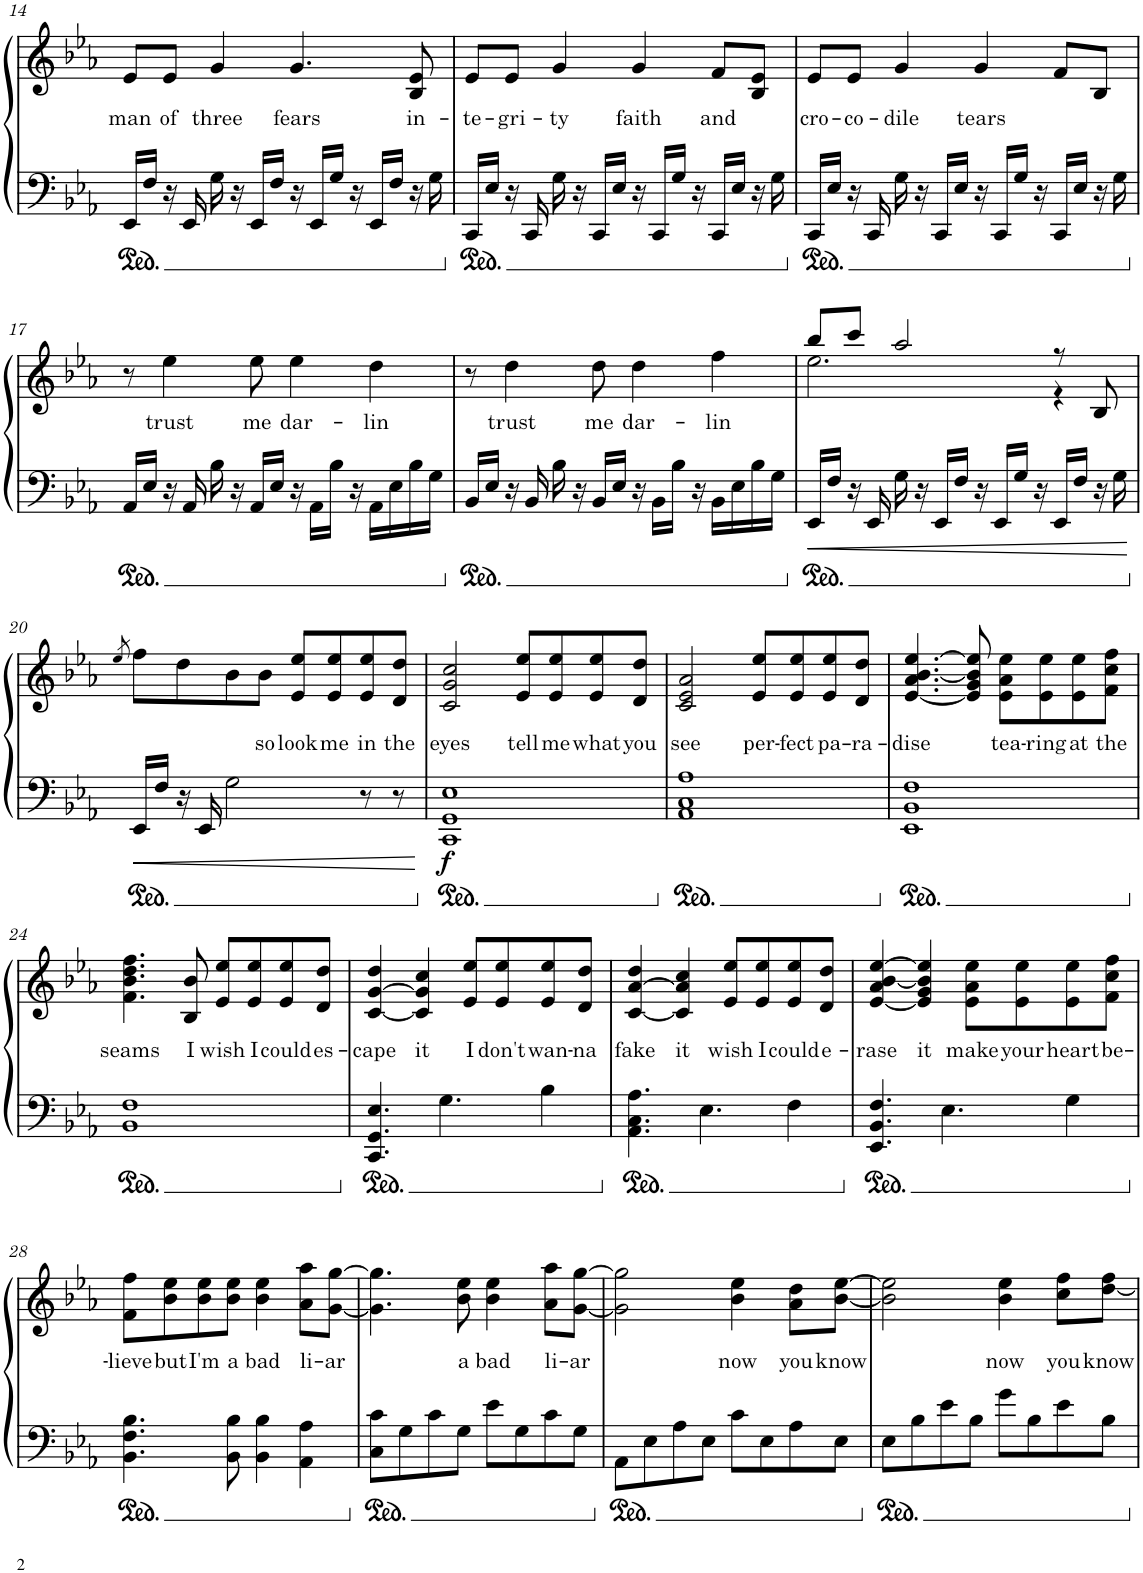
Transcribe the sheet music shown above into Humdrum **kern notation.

**kern	**kern	**text	**dynam
*part1	*part1	*part1	*part1
*staff2	*staff1	*staff1	*staff1/2
*I"Piano	*	*	*
*I'Pno.	*	*	*
!!LO:PB:g=z
*clefF4	*clefG2	*	*
*k[b-e-a-]	*k[b-e-a-]	*	*
*M4/4	*M4/4	*	*
=14	=14	=14	=14
!	!	!LO:LY:b	!
16EE-/LL	8e-/L	man	.
16F/JJ	.	.	.
!	!	!LO:LY:b	!
16r	8e-/J	of	.
16EE-/	.	.	.
!	!	!LO:LY:b	!
16G\	4g/	three	.
16r	.	.	.
16EE-/LL	.	.	.
16F/JJ	.	.	.
!	!	!LO:LY:b	!
16r	4.g/	fears	.
16EE-/LL	.	.	.
16G/JJ	.	.	.
16r	.	.	.
16EE-/LL	.	.	.
16F/JJ	.	.	.
!	!	!LO:LY:b	!
16r	8B-/ 8e-/	in-	.
16G\	.	.	.
=15	=15	=15	=15
!	!	!LO:LY:b	!
16CC/LL	8e-/L	-te-	.
16E-/JJ	.	.	.
!	!	!LO:LY:b	!
16r	8e-/J	-gri-	.
16CC/	.	.	.
!	!	!LO:LY:b	!
16G\	4g/	-ty	.
16r	.	.	.
16CC/LL	.	.	.
16E-/JJ	.	.	.
!	!	!LO:LY:b	!
16r	4g/	faith	.
16CC/LL	.	.	.
16G/JJ	.	.	.
16r	.	.	.
!	!	!LO:LY:b	!
16CC/LL	8f/L	and	.
16E-/JJ	.	.	.
16r	8B-/ 8e-/J	.	.
16G\	.	.	.
=16	=16	=16	=16
!	!	!LO:LY:b	!
16CC/LL	8e-/L	cro-	.
16E-/JJ	.	.	.
!	!	!LO:LY:b	!
16r	8e-/J	-co-	.
16CC/	.	.	.
!	!	!LO:LY:b	!
16G\	4g/	-dile	.
16r	.	.	.
16CC/LL	.	.	.
16E-/JJ	.	.	.
!	!	!LO:LY:b	!
16r	4g/	tears	.
16CC/LL	.	.	.
16G/JJ	.	.	.
16r	.	.	.
16CC/LL	8f/L	.	.
16E-/JJ	.	.	.
16r	8B-/J	.	.
16G\	.	.	.
!!LO:LB:g=z
=17	=17	=17	=17
16AA-/LL	8r	.	.
16E-/JJ	.	.	.
!	!	!LO:LY:b	!
16r	4ee-\	trust	.
16AA-/	.	.	.
16B-\	.	.	.
16r	.	.	.
!	!	!LO:LY:b	!
16AA-/LL	8ee-\	me	.
16E-/JJ	.	.	.
!	!	!LO:LY:b	!
16r	4ee-\	dar-	.
16AA-\LL	.	.	.
16B-\JJ	.	.	.
16r	.	.	.
!	!	!LO:LY:b	!
16AA-\LL	4dd\	-lin	.
16E-\	.	.	.
16B-\	.	.	.
16G\JJ	.	.	.
=18	=18	=18	=18
16BB-/LL	8r	.	.
16E-/JJ	.	.	.
!	!	!LO:LY:b	!
16r	4dd\	trust	.
16BB-/	.	.	.
16B-\	.	.	.
16r	.	.	.
!	!	!LO:LY:b	!
16BB-/LL	8dd\	me	.
16E-/JJ	.	.	.
!	!	!LO:LY:b	!
16r	4dd\	dar-	.
16BB-\LL	.	.	.
16B-\JJ	.	.	.
16r	.	.	.
!	!	!LO:LY:b	!
16BB-\LL	4ff\	-lin	.
16E-\	.	.	.
16B-\	.	.	.
16G\JJ	.	.	.
=19	=19	=19	=19
*	*^	*	*
16EE-/LL	8bb-/L	2.ee-\	.	.
16F/JJ	.	.	.	.
16r	8ccc/J	.	.	.
16EE-/	.	.	.	.
16G\	2aa-/	.	.	.
16r	.	.	.	.
16EE-/LL	.	.	.	.
16F/JJ	.	.	.	.
16r	.	.	.	.
16EE-/LL	.	.	.	.
16G/JJ	.	.	.	.
16r	.	.	.	.
16EE-/LL	8r	4r	.	.
16F/JJ	.	.	.	.
16r	8B-/	.	.	.
16G\	.	.	.	.
*	*v	*v	*	*
!!LO:LB:g=z
=20	=20	=20	=20
.	8qee-/	.	.
16EE-/LL	8ff\L	.	.
16F/JJ	.	.	.
16r	8dd\	.	.
16EE-/	.	.	.
2G\	8b-\	.	.
!	!	!LO:LY:b	!
.	8b-\J	so	.
!	!	!LO:LY:b	!
.	8e-/ 8ee-/L	look	.
!	!	!LO:LY:b	!
.	8e-/ 8ee-/	me	.
!	!	!LO:LY:b	!
8r	8e-/ 8ee-/	in	.
!	!	!LO:LY:b	!
8r	8d/ 8dd/J	the	.
=21	=21	=21	=21
!	!	!LO:LY:b	!LO:DY:b=2
1CC 1GG 1E-	2c/ 2g/ 2cc/	eyes	f
!	!	!LO:LY:b	!
.	8e-/ 8ee-/L	tell	.
!	!	!LO:LY:b	!
.	8e-/ 8ee-/	me	.
!	!	!LO:LY:b	!
.	8e-/ 8ee-/	what	.
!	!	!LO:LY:b	!
.	8d/ 8dd/J	you	.
=22	=22	=22	=22
!	!	!LO:LY:b	!
1AA- 1C 1A-	2c/ 2e-/ 2a-/	see	.
!	!	!LO:LY:b	!
.	8e-/ 8ee-/L	per-	.
!	!	!LO:LY:b	!
.	8e-/ 8ee-/	-fect	.
!	!	!LO:LY:b	!
.	8e-/ 8ee-/	pa-	.
!	!	!LO:LY:b	!
.	8d/ 8dd/J	-ra-	.
=23	=23	=23	=23
!	!	!LO:LY:b	!
1EE- 1BB- 1F	[4.e-/ 4.a-/ [4.b-/ [4.ee-/	-dise	.
.	8e-/] 8g/ 8b-/] 8ee-/]	.	.
!	!	!LO:LY:b	!
.	8e-\ 8a-\ 8ee-\L	tea-	.
!	!	!LO:LY:b	!
.	8e-\ 8ee-\	-ring	.
!	!	!LO:LY:b	!
.	8e-\ 8ee-\	at	.
!	!	!LO:LY:b	!
.	8f\ 8cc\ 8ff\J	the	.
!!LO:LB:g=z
=24	=24	=24	=24
!	!	!LO:LY:b	!
1BB- 1F	4.f\ 4.b-\ 4.dd\ 4.ff\	seams	.
!	!	!LO:LY:b	!
.	8B-/ 8b-/	I	.
!	!	!LO:LY:b	!
.	8e-/ 8ee-/L	wish	.
!	!	!LO:LY:b	!
.	8e-/ 8ee-/	I	.
!	!	!LO:LY:b	!
.	8e-/ 8ee-/	could	.
!	!	!LO:LY:b	!
.	8d/ 8dd/J	es-	.
=25	=25	=25	=25
!	!	!LO:LY:b	!
4.CC/ 4.GG/ 4.E-/	[4c/ [4g/ 4dd/	-cape	.
!	!	!LO:LY:b	!
.	4c/] 4g/] 4cc/	it	.
4.G\	.	.	.
!	!	!LO:LY:b	!
.	8e-/ 8ee-/L	I	.
!	!	!LO:LY:b	!
.	8e-/ 8ee-/	don't	.
!	!	!LO:LY:b	!
4B-\	8e-/ 8ee-/	wan-	.
!	!	!LO:LY:b	!
.	8d/ 8dd/J	-na	.
=26	=26	=26	=26
!	!	!LO:LY:b	!
4.AA-\ 4.C\ 4.A-\	[4c/ [4a-/ 4dd/	fake	.
!	!	!LO:LY:b	!
.	4c/] 4a-/] 4cc/	it	.
4.E-\	.	.	.
!	!	!LO:LY:b	!
.	8e-/ 8ee-/L	wish	.
!	!	!LO:LY:b	!
.	8e-/ 8ee-/	I	.
!	!	!LO:LY:b	!
4F\	8e-/ 8ee-/	could	.
!	!	!LO:LY:b	!
.	8d/ 8dd/J	e-	.
=27	=27	=27	=27
!	!	!LO:LY:b	!
4.EE-/ 4.BB-/ 4.F/	[4e-/ 4a-/ [4b-/ [4ee-/	-rase	.
!	!	!LO:LY:b	!
.	4e-/] 4g/ 4b-/] 4ee-/]	it	.
4.E-\	.	.	.
!	!	!LO:LY:b	!
.	8e-\ 8a-\ 8ee-\L	make	.
!	!	!LO:LY:b	!
.	8e-\ 8ee-\	your	.
!	!	!LO:LY:b	!
4G\	8e-\ 8ee-\	heart	.
!	!	!LO:LY:b	!
.	8f\ 8cc\ 8ff\J	be-	.
!!LO:LB:g=z
=28	=28	=28	=28
!	!	!LO:LY:b	!
4.BB-\ 4.F\ 4.B-\	8f\ 8ff\L	-lieve	.
!	!	!LO:LY:b	!
.	8b-\ 8ee-\	but	.
!	!	!LO:LY:b	!
.	8b-\ 8ee-\	I'm	.
!	!	!LO:LY:b	!
8BB-\ 8B-\	8b-\ 8ee-\J	a	.
!	!	!LO:LY:b	!
4BB-\ 4B-\	4b-\ 4ee-\	bad	.
!	!	!LO:LY:b	!
4AA-\ 4A-\	8a-\ 8aa-\L	li-	.
!	!	!LO:LY:b	!
.	[8g\ [8gg\J	-ar	.
=29	=29	=29	=29
8C\ 8c\L	4.g\] 4.gg\]	.	.
8G\	.	.	.
8c\	.	.	.
!	!	!LO:LY:b	!
8G\J	8b-\ 8ee-\	a	.
!	!	!LO:LY:b	!
8e-\L	4b-\ 4ee-\	bad	.
8G\	.	.	.
!	!	!LO:LY:b	!
8c\	8a-\ 8aa-\L	li-	.
!	!	!LO:LY:b	!
8G\J	[8g\ [8gg\J	-ar	.
=30	=30	=30	=30
8AA-\L	2g\] 2gg\]	.	.
8E-\	.	.	.
8A-\	.	.	.
8E-\J	.	.	.
!	!	!LO:LY:b	!
8c\L	4b-\ 4ee-\	now	.
8E-\	.	.	.
!	!	!LO:LY:b	!
8A-\	8a-\ 8dd\L	you	.
!	!	!LO:LY:b	!
8E-\J	[8b-\ [8ee-\J	know	.
=31	=31	=31	=31
8E-\L	2b-\] 2ee-\]	.	.
8B-\	.	.	.
8e-\	.	.	.
8B-\J	.	.	.
!	!	!LO:LY:b	!
8g\L	4b-\ 4ee-\	now	.
8B-\	.	.	.
!	!	!LO:LY:b	!
8e-\	8cc\ 8ff\L	you	.
!	!	!LO:LY:b	!
8B-\J	[8dd\ 8ff\J	know	.
=	=	=	=
*-	*-	*-	*-
